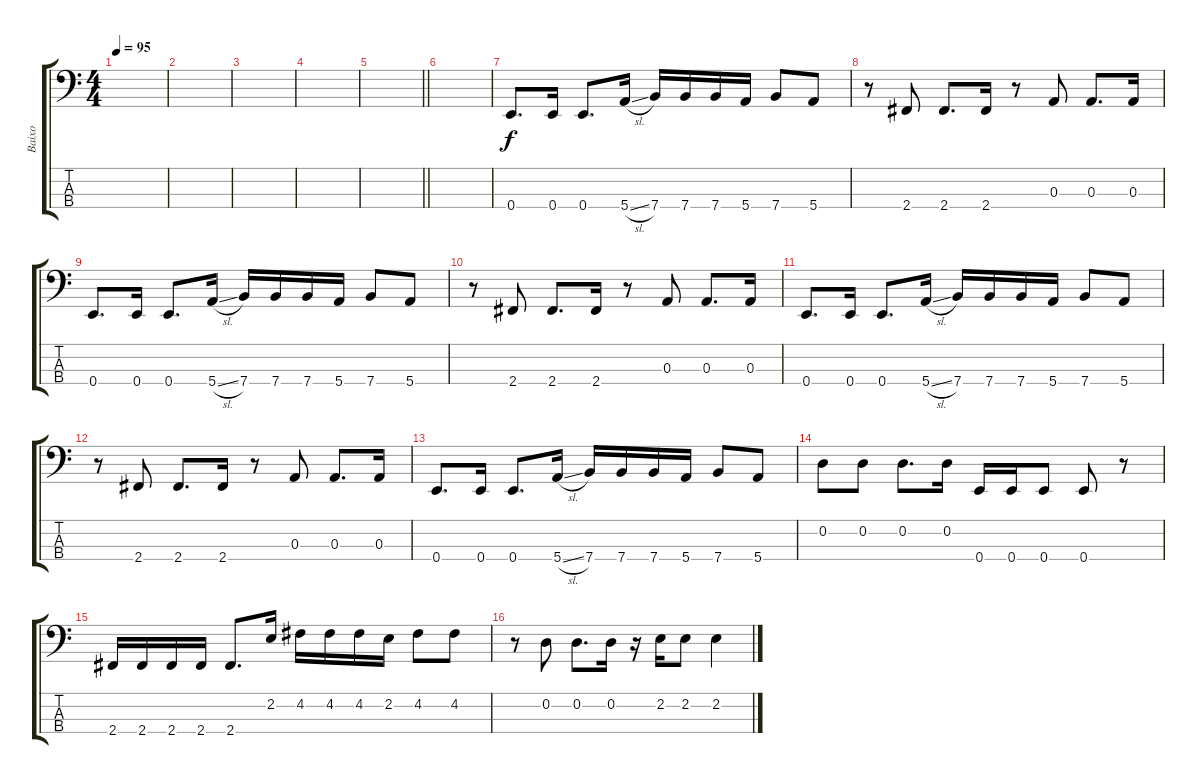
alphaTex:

\track ("Baixo" "Baixo") {instrument acousticbass}
\staff {score tabs}
\tuning (G2 D2 A1 E1) {hide}
\ts (4 4)
\tempo 95
\clef f4
\ks c
|
|
|
|
\barLineRight lightlight
|
|
0.4.8{d} 0.4.16 0.4.8{d} 5.4{sl}.16 7.4.16 7.4.16 7.4.16 5.4.16 7.4.8 5.4.8 |
r.8 2.4.8 2.4.8{d} 2.4.16 r.8 0.3.8 0.3.8{d} 0.3.16 |
0.4.8{d} 0.4.16 0.4.8{d} 5.4{sl}.16 7.4.16 7.4.16 7.4.16 5.4.16 7.4.8 5.4.8 |
r.8 2.4.8 2.4.8{d} 2.4.16 r.8 0.3.8 0.3.8{d} 0.3.16 |
0.4.8{d} 0.4.16 0.4.8{d} 5.4{sl}.16 7.4.16 7.4.16 7.4.16 5.4.16 7.4.8 5.4.8 |
r.8 2.4.8 2.4.8{d} 2.4.16 r.8 0.3.8 0.3.8{d} 0.3.16 |
0.4.8{d} 0.4.16 0.4.8{d} 5.4{sl}.16 7.4.16 7.4.16 7.4.16 5.4.16 7.4.8 5.4.8 |
0.2.8 0.2.8 0.2.8{d} 0.2.16 0.4.16 0.4.16 0.4.8 0.4.8 r.8 |
2.4.16 2.4.16 2.4.16 2.4.16 2.4.8{d} 2.2.16 4.2.16 4.2.16 4.2.16 2.2.16 4.2.8 4.2.8 |
r.8 0.2.8 0.2.8{d} 0.2.16 r.16 2.2.16 2.2.8 2.2.4
